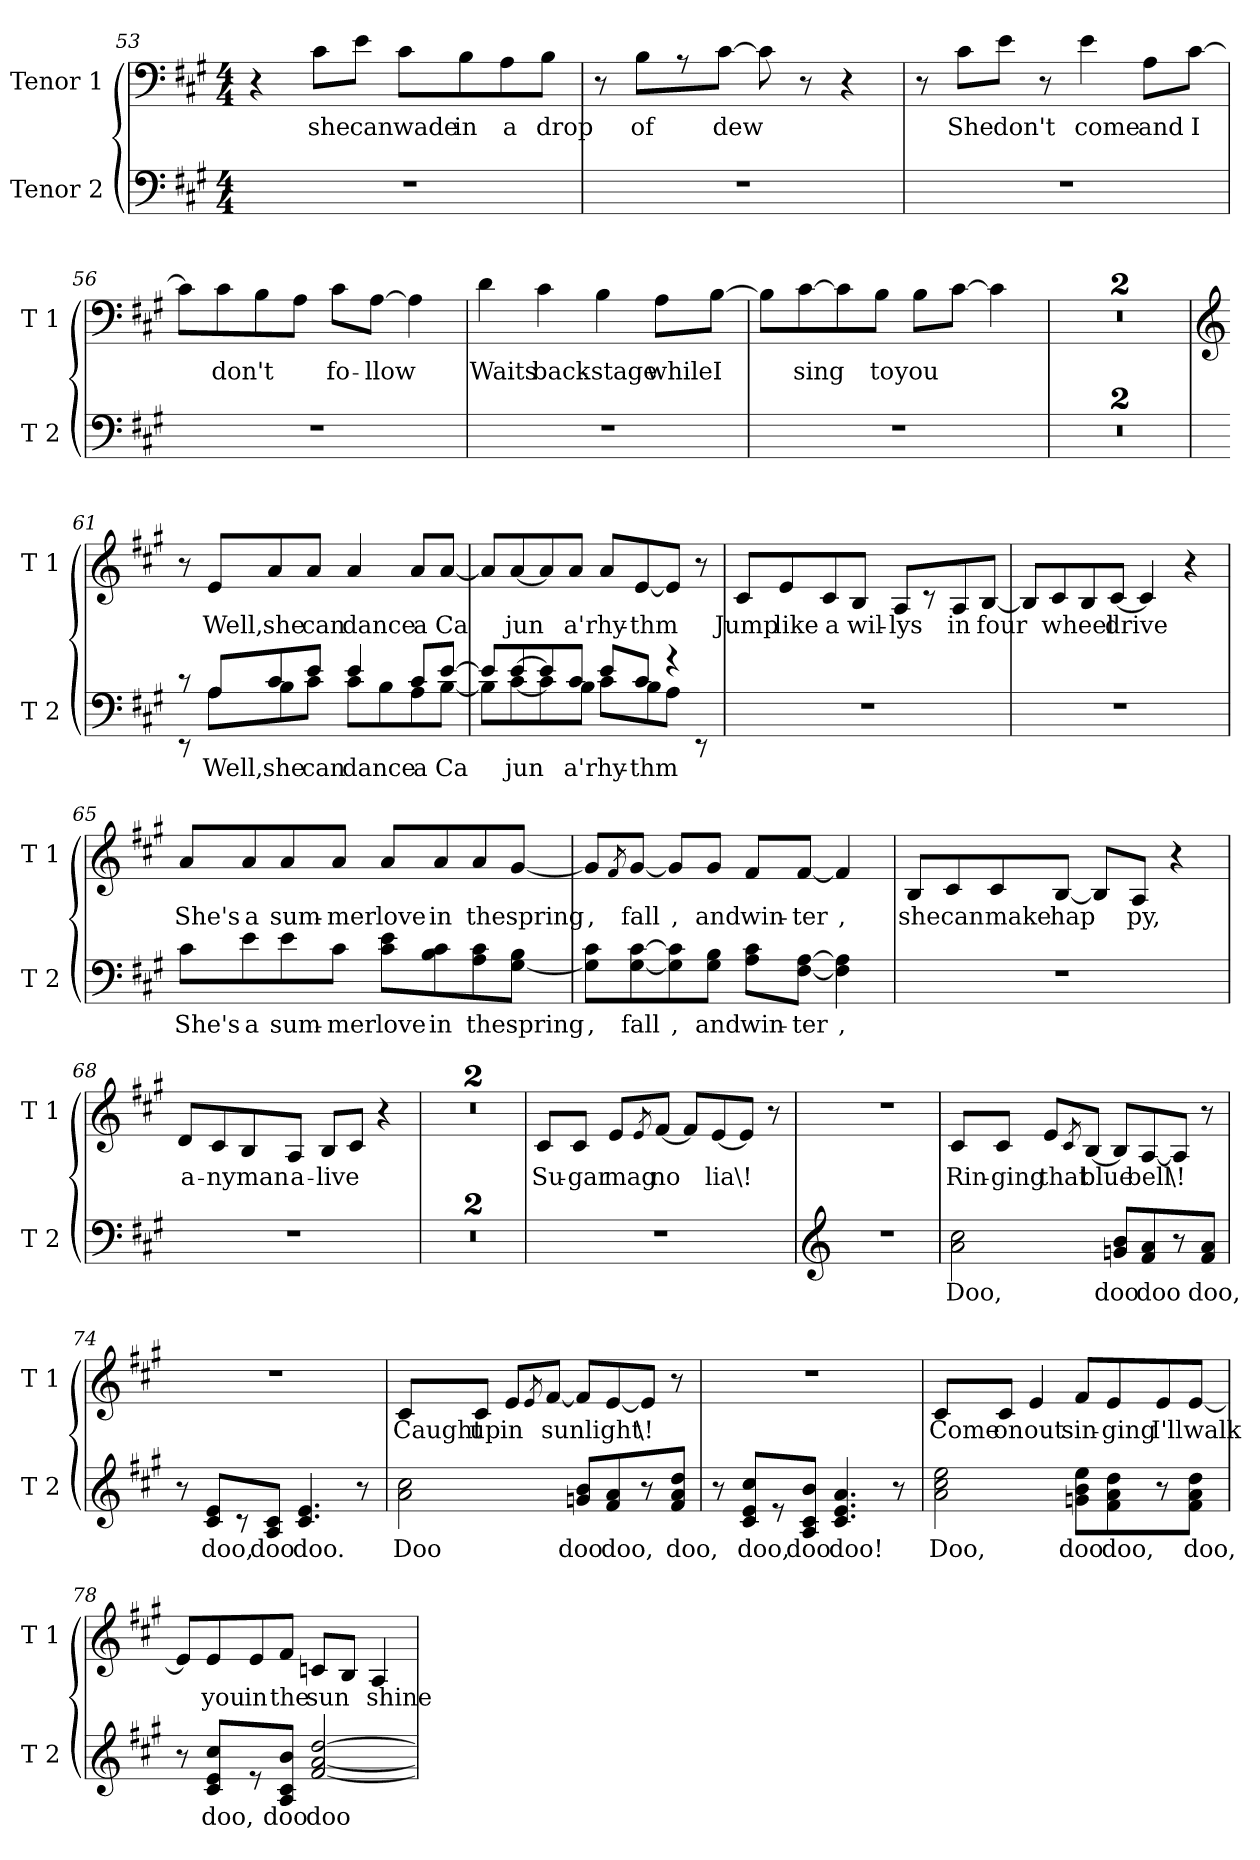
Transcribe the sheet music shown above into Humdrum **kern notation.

**kern	**text	**kern	**text
*part2	*part2	*part1	*part1
*staff2	*staff2	*staff1	*staff1
*I"Tenor 2	*	*I"Tenor 1	*
*I'T 2	*	*I'T 1	*
*clefF4	*	*clefF4	*
*k[f#c#g#]	*	*k[f#c#g#]	*
*A:	*	*A:	*
*M4/4	*	*M4/4	*
=53	=53	=53	=53
1r	.	4r	.
!	!	!	!LO:LY:b
.	.	8c#\L	she
!	!	!	!LO:LY:b
.	.	8e\J	can
!	!	!	!LO:LY:b
.	.	8c#\L	wade
!	!	!	!LO:LY:b
.	.	8B\	in
!	!	!	!LO:LY:b
.	.	8A\	a
!	!	!	!LO:LY:b
.	.	8B\J	drop
=54	=54	=54	=54
1r	.	8r	.
!	!	!	!LO:LY:b
.	.	8B\L	of
.	.	8r	.
!	!	!	!LO:LY:b
.	.	[8c#\J	dew
!	!	!	!LO:LY:b
.	.	8c#\]	.
.	.	8r	.
.	.	4r	.
!!LO:LB:g=z
=55	=55	=55	=55
1r	.	8r	.
!	!	!	!LO:LY:b
.	.	8c#\L	She
!	!	!	!LO:LY:b
.	.	8e\J	don't
.	.	8r	.
!	!	!	!LO:LY:b
.	.	4e\	come
!	!	!	!LO:LY:b
.	.	8A\L	and
!	!	!	!LO:LY:b
.	.	[8c#\J	I
=56	=56	=56	=56
1r	.	8c#\L]	.
!	!	!	!LO:LY:b
.	.	8c#\	don't
.	.	8B\	.
.	.	8A\J	.
!	!	!	!LO:LY:b
.	.	8c#\L	fo-
!	!	!	!LO:LY:b
.	.	[8A\J	-llow
!	!	!	!LO:LY:b
.	.	4A\]	.
=57	=57	=57	=57
!	!	!	!LO:LY:b
1r	.	4d\	Waits
!	!	!	!LO:LY:b
.	.	4c#\	back-
!	!	!	!LO:LY:b
.	.	4B\	-stage
!	!	!	!LO:LY:b
.	.	8A\L	while
!	!	!	!LO:LY:b
.	.	[8B\J	I
=58	=58	=58	=58
1r	.	8B\L]	.
!	!	!	!LO:LY:b
.	.	[8c#\	sing
.	.	8c#\]	.
!	!	!	!LO:LY:b
.	.	8B\J	to
!	!	!	!LO:LY:b
.	.	8B\L	you
.	.	[8c#\J	.
!	!	!	!LO:LY:b
.	.	4c#\]	.
!!LO:LB:g=z
=59	=59	=59	=59
1r	.	1r	.
=60	=60	=60	=60
1r	.	1r	.
!!LO:PB:g=z
=61	=61	=61	=61
*	*	*clefG2	*
*^	*	*	*
8rc	8rEE	.	8r	.
!	!	!LO:LY:b	!	!LO:LY:b
8A/L	8A\L	Well,	8e/L	Well,
!	!	!LO:LY:b	!	!LO:LY:b
8c#/	8B\	she	8a/	she
!	!	!LO:LY:b	!	!LO:LY:b
8e/J	8c#\J	can	8a/J	can
!	!	!LO:LY:b	!	!LO:LY:b
4e/	8c#\L	dance	4a/	dance
.	8B\	.	.	.
!	!	!LO:LY:b	!	!LO:LY:b
8c#/L	8A\	a	8a/L	a
!	!	!LO:LY:b	!	!LO:LY:b
[>8e/J	[<8B\J	Ca	[8a/J	Ca
=62	=62	=62	=62	=62
8e/L]	8B\L]	.	8a/L]	.
!	!	!LO:LY:b	!	!LO:LY:b
[>8e/	[<8c#\	jun	[8a/	jun
8e/]	8c#\]	.	8a/]	.
!	!	!LO:LY:b	!	!LO:LY:b
8c#/J	8B\J	a'	8a/J	a'
!	!	!LO:LY:b	!	!LO:LY:b
8e/L	8c#\L	rhy-	8a/L	rhy-
!	!	!LO:LY:b	!	!LO:LY:b
8c#/J	8B\	-thm	[8e/	-thm
!	!	!LO:LY:b	!	!LO:LY:b
4rf	8A\J	.	8e/J]	.
.	8rEE	.	8r	.
=63	=63	=63	=63	=63
!	!	!	!	!LO:LY:b
*v	*v	*	*	*
1r	.	8c#/L	Jump
!	!	!	!LO:LY:b
.	.	8e/	like
!	!	!	!LO:LY:b
.	.	8c#/	a
!	!	!	!LO:LY:b
.	.	8B/J	wil-
!	!	!	!LO:LY:b
.	.	8A/L	-lys
.	.	8r	.
!	!	!	!LO:LY:b
.	.	8A/	in
!	!	!	!LO:LY:b
.	.	[8B/J	four
!!LO:LB:g=z
=64	=64	=64	=64
1r	.	8B/L]	.
!	!	!	!LO:LY:b
.	.	8c#/	wheel
.	.	8B/	.
!	!	!	!LO:LY:b
.	.	[8c#/J	drive
!	!	!	!LO:LY:b
.	.	4c#/]	.
.	.	4r	.
=65	=65	=65	=65
!	!LO:LY:b	!	!LO:LY:b
8c#\L	She's	8a/L	She's
!	!LO:LY:b	!	!LO:LY:b
8e\	a	8a/	a
!	!LO:LY:b	!	!LO:LY:b
8e\	sum-	8a/	sum-
!	!LO:LY:b	!	!LO:LY:b
8c#\J	-mer	8a/J	-mer
!	!LO:LY:b	!	!LO:LY:b
8c#\ 8e\L	love	8a/L	love
!	!LO:LY:b	!	!LO:LY:b
8B\ 8c#\	in	8a/	in
!	!LO:LY:b	!	!LO:LY:b
8A\ 8c#\	the	8a/	the
!	!LO:LY:b	!	!LO:LY:b
[8G#\ 8B\J	spring	[8g#/J	spring
=66	=66	=66	=66
!	!LO:LY:b	!	!LO:LY:b
8G#\] 8c#\L	,	8g#/L]	,
.	.	8qf#/	.
!	!LO:LY:b	!	!LO:LY:b
[8G#\ [8c#\	fall	[8g#/J	fall
!	!LO:LY:b	!	!LO:LY:b
8G#\] 8c#\]	,	8g#/L]	,
!	!LO:LY:b	!	!LO:LY:b
8G#\ 8B\J	and	8g#/J	and
!	!LO:LY:b	!	!LO:LY:b
8A\ 8c#\L	win-	8f#/L	win-
!	!LO:LY:b	!	!LO:LY:b
[8F#\ [8A\J	-ter	[8f#/J	-ter
!	!LO:LY:b	!	!LO:LY:b
4F#\] 4A\]	,	4f#/]	,
!!LO:LB:g=z
=67	=67	=67	=67
!	!	!	!LO:LY:b
1r	.	8B/L	she
!	!	!	!LO:LY:b
.	.	8c#/	can
!	!	!	!LO:LY:b
.	.	8c#/	make
!	!	!	!LO:LY:b
.	.	[8B/J	hap
.	.	8B/L]	.
!	!	!	!LO:LY:b
.	.	8A/J	py,
.	.	4r	.
=68	=68	=68	=68
!	!	!	!LO:LY:b
1r	.	8d/L	a-
!	!	!	!LO:LY:b
.	.	8c#/	-ny
!	!	!	!LO:LY:b
.	.	8B/	man
!	!	!	!LO:LY:b
.	.	8A/J	a-
!	!	!	!LO:LY:b
.	.	8B/L	-live
!	!	!	!LO:LY:b
.	.	8c#/J	.
.	.	4r	.
=69	=69	=69	=69
1r	.	1r	.
=70	=70	=70	=70
1r	.	1r	.
!!LO:LB:g=z
=71	=71	=71	=71
!	!	!	!LO:LY:b
1r	.	8c#/L	Su-
!	!	!	!LO:LY:b
.	.	8c#/J	-gar
!	!	!	!LO:LY:b
.	.	8e/L	mag
.	.	8qe/	.
!	!	!	!LO:LY:b
.	.	[8f#/J	no
.	.	8f#/L]	.
!	!	!	!LO:LY:b
.	.	[8e/	lia
!	!	!	!LO:LY:b
.	.	8e/J]	\!
.	.	8r	.
=72	=72	=72	=72
*clefG2	*	*	*
1r	.	1r	.
=73	=73	=73	=73
!	!LO:LY:b	!	!LO:LY:b
2a\ 2cc#\	Doo,	8c#/L	Rin-
!	!	!	!LO:LY:b
.	.	8c#/J	-ging
!	!	!	!LO:LY:b
.	.	8e/L	that
.	.	8qc#/	.
!	!	!	!LO:LY:b
.	.	[8B/J	blue
!	!LO:LY:b	!	!
8gn/ 8b/L	doo	8B/L]	.
!	!LO:LY:b	!	!LO:LY:b
8f#/ 8a/	doo	[8A/	bell
!	!LO:LY:b	!	!LO:LY:b
8r	,	8A/J]	\!
!	!LO:LY:b	!	!
8f#/ 8a/J	doo,	8r	.
=74	=74	=74	=74
8r	.	1r	.
!	!LO:LY:b	!	!
8c#/ 8e/L	doo,	.	.
8r	.	.	.
!	!LO:LY:b	!	!
8A/ 8c#/J	doo	.	.
!	!LO:LY:b	!	!
4.c#/ 4.e/	doo.	.	.
8r	.	.	.
!!LO:PB:g=z
=75	=75	=75	=75
!	!LO:LY:b	!	!LO:LY:b
2a\ 2cc#\	Doo	8c#/L	Caught
!	!	!	!LO:LY:b
.	.	8c#/J	up
!	!	!	!LO:LY:b
.	.	8e/L	in
.	.	8qe/	.
!	!	!	!LO:LY:b
.	.	[8f#/J	sun
!	!LO:LY:b	!	!
8gn/ 8b/L	doo	8f#/L]	.
!	!LO:LY:b	!	!LO:LY:b
8f#/ 8a/	doo,	[8e/	light
!	!	!	!LO:LY:b
8r	.	8e/J]	\!
!	!LO:LY:b	!	!
8f#/ 8a/ 8dd/J	doo,	8r	.
=76	=76	=76	=76
8r	.	1r	.
!	!LO:LY:b	!	!
8c#/ 8e/ 8cc#/L	doo,	.	.
8r	.	.	.
!	!LO:LY:b	!	!
8A/ 8c#/ 8b/J	doo	.	.
!	!LO:LY:b	!	!
4.c#/ 4.e/ 4.a/	doo!	.	.
8r	.	.	.
=77	=77	=77	=77
!	!LO:LY:b	!	!LO:LY:b
2a\ 2cc#\ 2ee\	Doo,	8c#/L	Come
!	!	!	!LO:LY:b
.	.	8c#/J	on
!	!	!	!LO:LY:b
.	.	4e/	out
!	!LO:LY:b	!	!LO:LY:b
8gn\ 8b\ 8ee\L	doo	8f#/L	sin-
!	!LO:LY:b	!	!LO:LY:b
8f#\ 8a\ 8dd\	doo,	8e/	-ging
!	!	!	!LO:LY:b
8r	.	8e/	I'll
!	!LO:LY:b	!	!LO:LY:b
8f#\ 8a\ 8dd\J	doo,	[8e/J	walk
!!LO:LB:g=z
=78	=78	=78	=78
8r	.	8e/L]	.
!	!LO:LY:b	!	!LO:LY:b
8c#/ 8e/ 8cc#/L	doo,	8e/	you
!	!	!	!LO:LY:b
8r	.	8e/	in
!	!LO:LY:b	!	!LO:LY:b
8A/ 8c#/ 8b/J	doo	8f#/J	the
!	!LO:LY:b	!	!LO:LY:b
[2f#/ [2a/ [2dd/	doo	8cn/L	sun
.	.	8B/J	.
!	!	!	!LO:LY:b
.	.	4A/	shine
=	=	=	=
*-	*-	*-	*-
